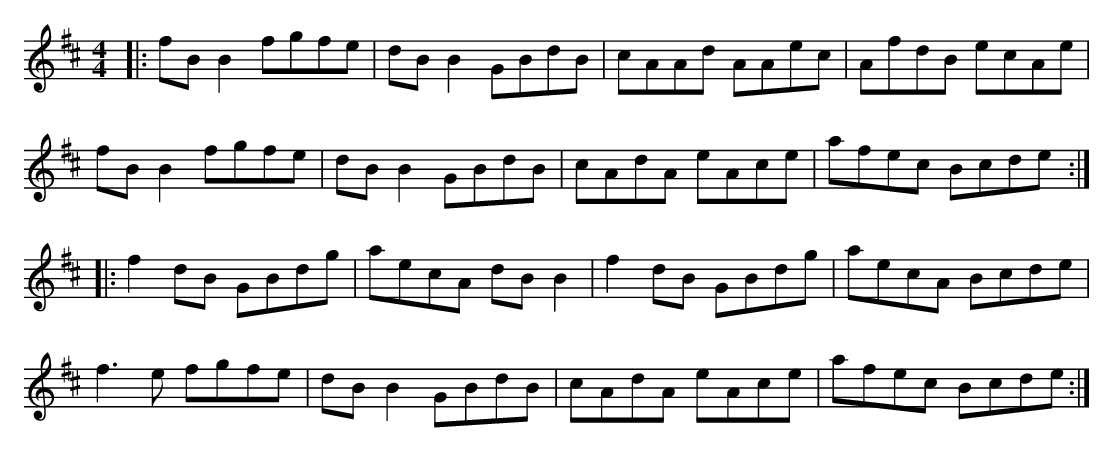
X:1
M:4/4
K:Bmin
|:fB B2 fgfe|dB B2 GBdB|cAAd AAec|AfdB ecAe|
fB B2 fgfe|dB B2 GBdB|cAdA eAce|afec Bcde:|
|:f2 dB GBdg|aecA dB B2|f2 dB GBdg|aecA Bcde|
f3 e fgfe|dB B2 GBdB|cAdA eAce|afec Bcde:|
